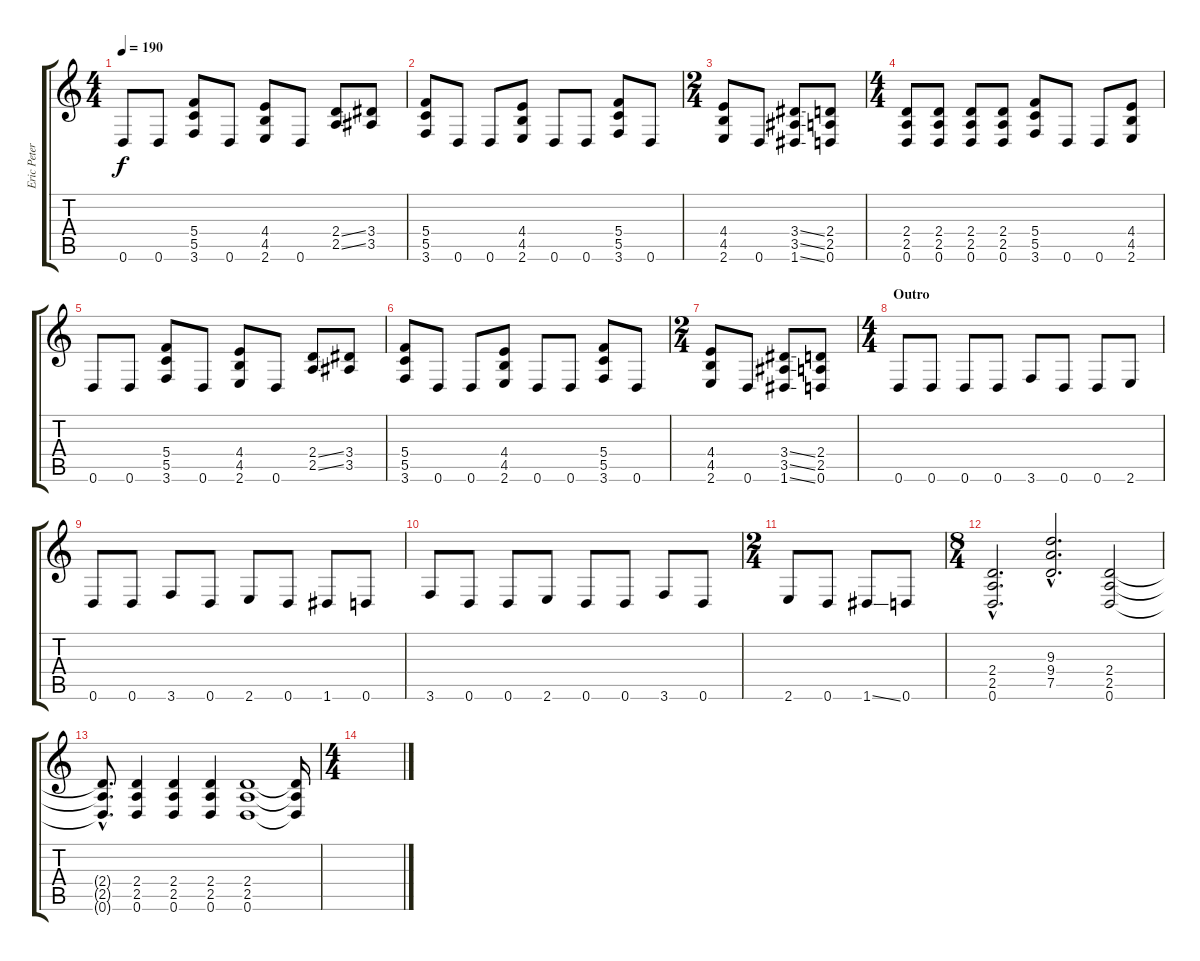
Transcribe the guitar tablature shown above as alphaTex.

\track ("Eric Peterson - Rythm Guitar" "Eric Peter") {instrument overdrivenguitar}
\staff {score tabs}
\tuning (D4 A3 F3 C3 G2 D2) {hide}
\ts (4 4)
\tempo 190
\clef g2
\ks c
0.6.8{dy f} 0.6.8 (5.4 5.5 3.6).8 0.6.8 (4.4 4.5 2.6).8 0.6.8 (2.4{ss} 2.5{ss}).8 (3.4 3.5).8 |
(5.4 5.5 3.6).8 0.6.8 0.6.8 (4.4 4.5 2.6).8 0.6.8 0.6.8 (5.4 5.5 3.6).8 0.6.8 |
\ts (2 4)
(4.4 4.5 2.6).8 0.6.8 (3.4{ss} 3.5{ss} 1.6{ss}).8 (2.4 2.5 0.6).8 |
\ts (4 4)
(2.4 2.5 0.6).8 (2.4 2.5 0.6).8 (2.4 2.5 0.6).8 (2.4 2.5 0.6).8 (5.4 5.5 3.6).8 0.6.8 0.6.8 (4.4 4.5 2.6).8 |
0.6.8 0.6.8 (5.4 5.5 3.6).8 0.6.8 (4.4 4.5 2.6).8 0.6.8 (2.4{ss} 2.5{ss}).8 (3.4 3.5).8 |
(5.4 5.5 3.6).8 0.6.8 0.6.8 (4.4 4.5 2.6).8 0.6.8 0.6.8 (5.4 5.5 3.6).8 0.6.8 |
\ts (2 4)
(4.4 4.5 2.6).8 0.6.8 (3.4{ss} 3.5{ss} 1.6{ss}).8 (2.4 2.5 0.6).8 |
\ts (4 4)
\section ("" "Outro")
0.6.8 0.6.8 0.6.8 0.6.8 3.6.8 0.6.8 0.6.8 2.6.8 |
0.6.8 0.6.8 3.6.8 0.6.8 2.6.8 0.6.8 1.6.8 0.6.8 |
3.6.8 0.6.8 0.6.8 2.6.8 0.6.8 0.6.8 3.6.8 0.6.8 |
\ts (2 4)
2.6.8 0.6.8 1.6{ss}.8 0.6.8 |
\ts (8 4)
(2.4{hac} 2.5{hac} 0.6{hac}).2{d} (9.3{hac} 9.4{hac} 7.5{hac}).2{d} (2.4 2.5 0.6).2 |
(2.4{hac t} 2.5{hac t} 0.6{hac t}).8{d} (2.4 2.5 0.6).4 (2.4 2.5 0.6).4 (2.4 2.5 0.6).4 (2.4 2.5 0.6).1 (2.4{t} 2.5{t} 0.6{t}).16 |
\ts (4 4)
